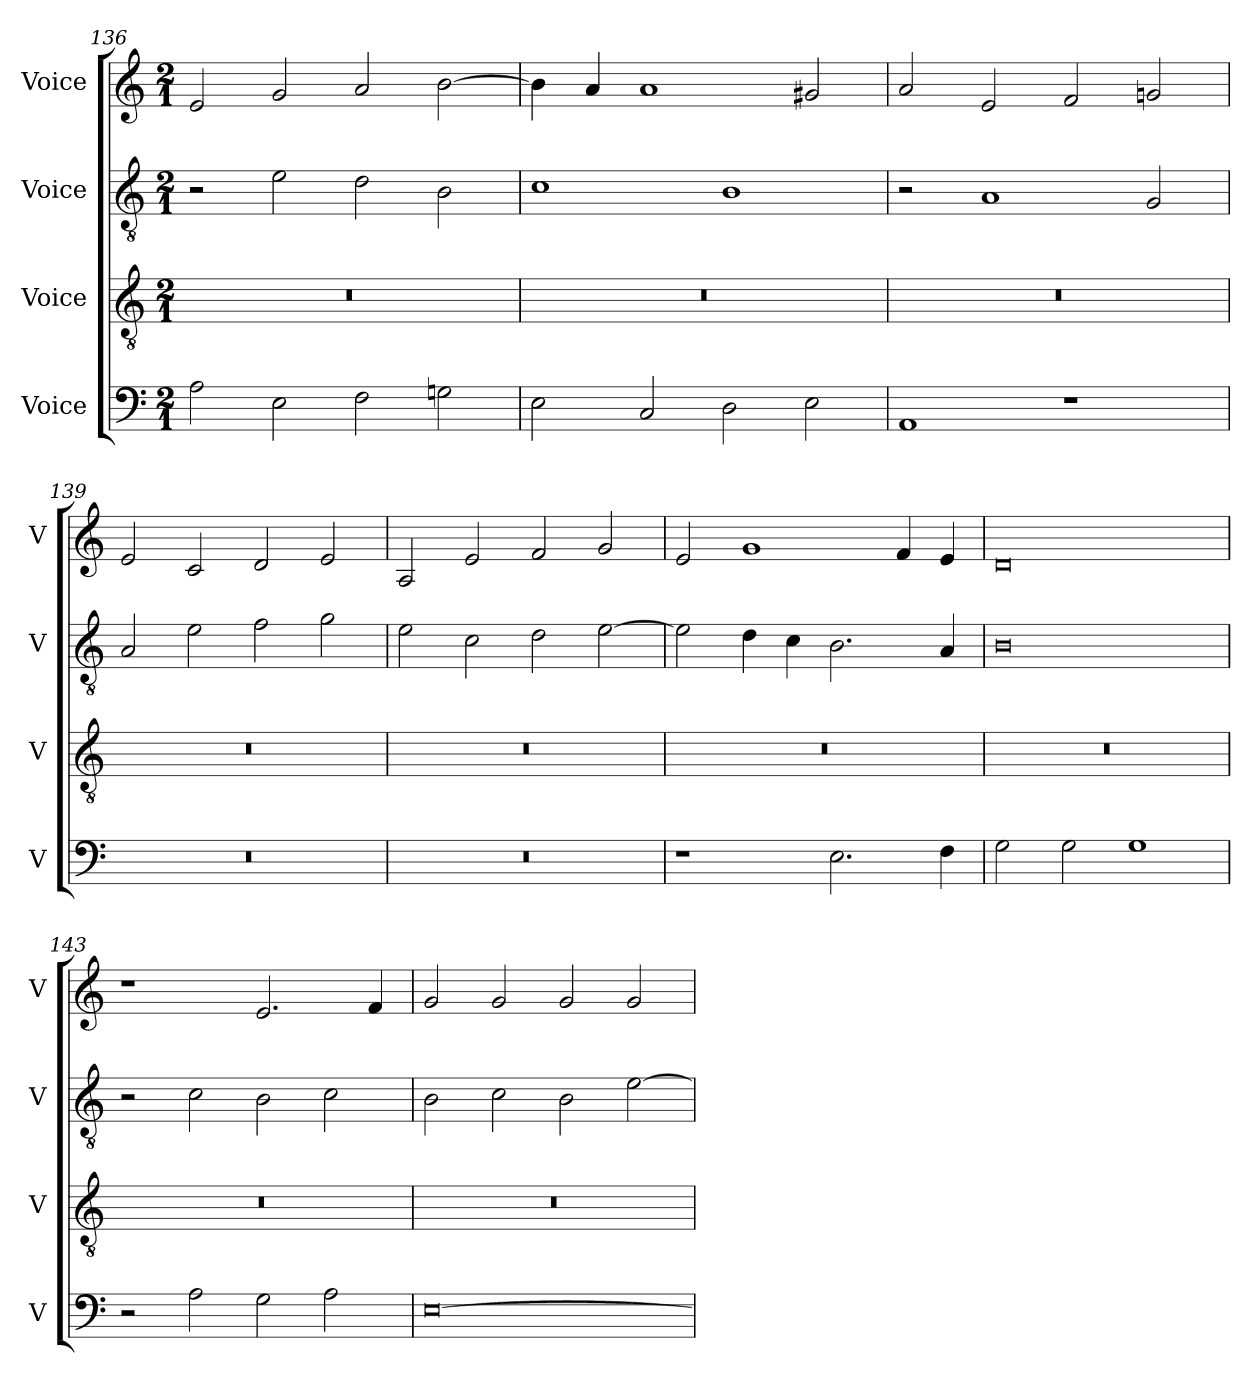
**kern	**kern	**kern	**kern
*part4	*part3	*part2	*part1
*staff4	*staff3	*staff2	*staff1
*I"Voice	*I"Voice	*I"Voice	*I"Voice
*I'V	*I'V	*I'V	*I'V
*clefF4	*clefGv2	*clefGv2	*clefG2
*k[]	*k[]	*k[]	*k[]
*M2/1	*M2/1	*M2/1	*M2/1
=136	=136	=136	=136
2A\	0r	2r	2e/
2E\	.	2e\	2g/
2F\	.	2d\	2a/
2Gn\	.	2B\	[2b\
=137	=137	=137	=137
2E\	0r	1c	4b\]
.	.	.	4a/
2C/	.	.	1a
2D\	.	1B	.
2E\	.	.	2g#X/
=138	=138	=138	=138
1AA	0r	2r	2a/
.	.	1A	2e/
1r	.	.	2f/
.	.	2G/	2gn/
!!LO:LB:g=z
=139	=139	=139	=139
0r	0r	2A/	2e/
.	.	2e\	2c/
.	.	2f\	2d/
.	.	2g\	2e/
=140	=140	=140	=140
0r	0r	2e\	2A/
.	.	2c\	2e/
.	.	2d\	2f/
.	.	[2e\	2g/
=141	=141	=141	=141
1r	0r	2e\]	2e/
.	.	4d\	1g
.	.	4c\	.
2.E\	.	2.B\	.
.	.	.	4f/
4F\	.	4A/	4e/
=142	=142	=142	=142
2G\	0r	0B	0d
2G\	.	.	.
1G	.	.	.
=143	=143	=143	=143
2r	0r	2r	1r
2A\	.	2c\	.
2G\	.	2B\	2.e/
2A\	.	2c\	.
.	.	.	4f/
=144	=144	=144	=144
[0E	0r	2B\	2g/
.	.	2c\	2g/
.	.	2B\	2g/
.	.	[2e\	2g/
=	=	=	=
*-	*-	*-	*-
